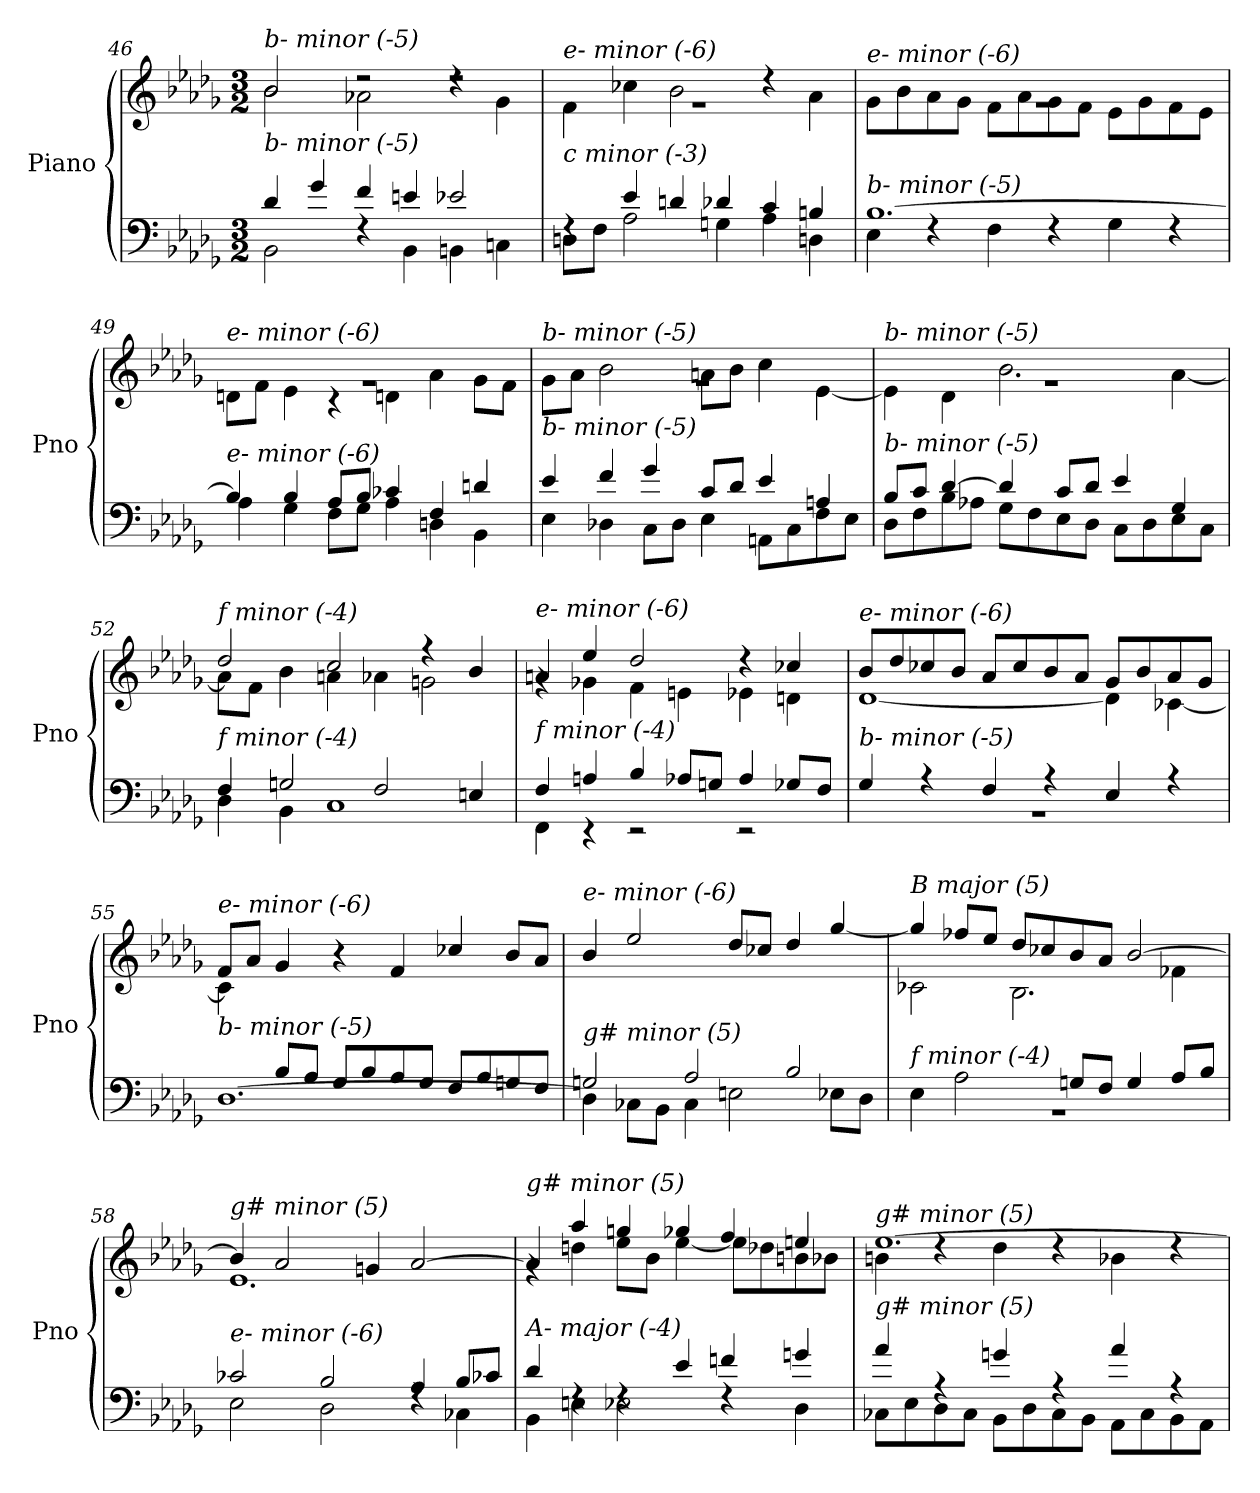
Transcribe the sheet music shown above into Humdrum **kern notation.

**kern	**kern
*part1	*part1
*staff2	*staff1
*I"Piano	*
*I'Pno	*
*clefF4	*clefG2
*k[b-e-a-d-g-]	*k[b-e-a-d-g-]
*M3/2	*M3/2
=46	=46
*^	*^
!	!	!LO:TX:i:t=b- minor (-5)	!
!LO:TX:i:t=b- minor (-5)	!	!	!
4d-/	2BB-\	2b-/	2b-\
4g-/	.	.	.
4f/	4rF	2r	2a-X\
4eni/	4BB-\	.	.
2e-/	4BBni\	2r	4rdd
.	4Cn\	.	4g-\
=47	=47	=47	=47
!	!	!LO:TX:i:t=e- minor (-6)	!
!LO:TX:i:t=c minor (-3)	!	!	!
4rF	8Dn\L	1.rg	4f\
.	8F\J	.	.
4e-/	2A-\	.	4cc-X\
4dn/	.	.	2b-\
4d-X/	4Gn\	.	.
4c/	4A-\	.	4rdd
4Bni/	4Dn\	.	4a-\
!!LO:LB:g=z	!!
=48	=48	=48	=48
!	!	!LO:TX:i:t=e- minor (-6)	!
!LO:TX:i:t=b- minor (-5)	!	!	!
[1.B-	4E-\	1.rg	8g-\L
.	.	.	8b-\
.	4rF	.	8a-\
.	.	.	8g-\J
.	4F\	.	8f\L
.	.	.	8a-\
.	4rF	.	8g-\
.	.	.	8f\J
.	4G-\	.	8e-\L
.	.	.	8g-\
.	4rF	.	8f\
.	.	.	8e-\J
=49	=49	=49	=49
!	!	!LO:TX:i:t=e- minor (-6)	!
!LO:TX:i:t=e- minor (-6)	!	!	!
4B-/]	4A-\	1.rg	8dn\L
.	.	.	8f\J
4B-/	4G-\	.	4e-\
8A-/L	8F\L	.	4r
8B-/J	8G-\J	.	.
4c-X/	4A-\	.	4dn\
4F/	4Dn\	.	4a-\
4dn/	4BB-\	.	8g-\L
.	.	.	8f\J
=50	=50	=50	=50
!	!	!LO:TX:i:t=b- minor (-5)	!
!LO:TX:i:t=b- minor (-5)	!	!	!
4e-/	4E-\	1.rg	8g-\L
.	.	.	8a-\J
4f/	4D-X\	.	2b-\
4g-/	8C\L	.	.
.	8D-\J	.	.
8c/L	4E-\	.	8an\L
8d-/J	.	.	8b-\J
4e-/	8AAn\L	.	4cc\
.	8C\	.	.
4An/	8F\	.	[4e-\
.	8E-\J	.	.
=51	=51	=51	=51
!	!	!LO:TX:i:t=b- minor (-5)	!
!LO:TX:i:t=b- minor (-5)	!	!	!
8B-/L	8D-\L	1.rg	4e-\]
8c/J	8F\	.	.
[4d-/	8B-\	.	4d-\
.	8A-X\J	.	.
4d-/]	8G-\L	.	2.b-\
.	8F\	.	.
8c/L	8E-\	.	.
8d-/J	8D-\J	.	.
4e-/	8C\L	.	.
.	8D-\	.	.
4G-/	8E-\	.	[4a-\
.	8C\J	.	.
!!LO:LB:g=z	!!
=52	=52	=52	=52
!	!	!LO:TX:i:t=f minor (-4)	!
!LO:TX:i:t=f minor (-4)	!	!	!
4F/	4D-\	2dd-/	8a-\L]
.	.	.	8f\J
2Gn/	4BB-\	.	4b-\
.	1C	2cc/	4an\
2F/	.	.	4a-X\
.	.	4r	2gn\
4En/	.	4b-/	.
=53	=53	=53	=53
!	!	!LO:TX:i:t=e- minor (-6)	!
!LO:TX:i:t=f minor (-4)	!	!	!
4F/	4FF\	4an/	4rg
4An/	4r	4ee-/	4g-X\
4B-/	2r	2dd-/	4f\
8A-X/L	.	.	4eni\
8Gn/J	.	.	.
4A-/	2r	4r	4e-\
8G-X/L	.	4cc-X/	4dni\
8F/J	.	.	.
=54	=54	=54	=54
!	!	!LO:TX:i:t=e- minor (-6)	!
!LO:TX:i:t=b- minor (-5)	!	!	!
4G-/	1.r	8b-/L	[1d-
.	.	8dd-/	.
4r	.	8cc-X/	.
.	.	8b-/J	.
4F/	.	8a-/L	.
.	.	8cc-/	.
4r	.	8b-/	.
.	.	8a-/J	.
4E-/	.	8g-/L	4d-\]
.	.	8b-/	.
4r	.	8a-/	[4c-X\
.	.	8g-/J	.
=55	=55	=55	=55
*	*^	*	*
!	!	!	!LO:TX:i:t=e- minor (-6)	!
!LO:TX:i:t=b- minor (-5)	!	!	!	!
4ryy	4ryy	[1.D-	8f/L	4c-\]
.	.	.	8a-/J	.
1ryy	8B-/L	.	4g-/	1ryy
.	8A-/J	.	.	.
.	8G-/L	.	4r	.
.	8B-/	.	.	.
.	8A-/	.	4f/	.
.	8G-/J	.	.	.
.	8F/L	.	4cc-X/	.
.	8A-/	.	.	.
4ryy	8Gn/	.	8b-/L	4ryy
.	8F/J	.	8a-/J	.
*	*v	*v	*	*
*	*	*v	*v
!!LO:LB:g=z
=56	=56	=56
!	!	!LO:TX:i:t=e- minor (-6)
!LO:TX:i:t=g# minor (5)	!	!
2Gn/	4D-\]	4b-/
.	8C-X\L	2ee-/
.	8BB-\J	.
2A-/	4C-\	.
.	2Eni\	8dd-/L
.	.	8cc-X/J
2B-/	.	4dd-/
.	8E-\L	[4gg-/
.	8D-\J	.
=57	=57	=57
*	*	*^
!	!	!LO:TX:i:t=B major (5)	!
!LO:TX:i:t=f minor (-4)	!	!	!
4E-\	1.r	4gg-/]	2c-X\
2A-\	.	8ff-X/L	.
.	.	8ee-/J	.
.	.	8dd-/L	2.B-\
.	.	8cc-X/	.
8Gn/L	.	8b-/	.
8F/J	.	8a-/J	.
4G/	.	[2b-/	.
8A-/L	.	.	4f-X\
8B-/J	.	.	.
=58	=58	=58	=58
!	!	!LO:TX:i:t=g# minor (5)	!
!LO:TX:i:t=e- minor (-6)	!	!	!
2c-X/	2E-\	4b-/]	1.e-
.	.	2a-/	.
2B-/	2D-\	.	.
.	.	4gn/	.
4A-/	4rF	[2a-/	.
8B-/L	4C-X\	.	.
8c-X/J	.	.	.
=59	=59	=59	=59
!	!	!LO:TX:i:t=g# minor (5)	!
!LO:TX:i:t=A- major (-4)	!	!	!
4d-/	4BB-\	4a-/]	4rg
4rF	4Eni\	4aa-/	4ddn\
4rF	2E-\	4ggn/	8ee-\L
.	.	.	8b-\J
4e-/	.	4gg-X/	[4ee-\
4fn/	4rF	4ff/	8ee-\L]
.	.	.	8dd-X\
4gn/	4D-\	4eeni/	8bni\
.	.	.	8b-\J
!!LO:LB:g=z	!!
=60	=60	=60	=60
!	!	!LO:TX:i:t=g# minor (5)	!
!LO:TX:i:t=g# minor (5)	!	!	!
4a-/	8C-X\L	[1.ee-	4bni\
.	8E-\	.	.
4rA	8D-\	.	4rdd
.	8C-\J	.	.
4gn/	8BB-\L	.	4dd-\
.	8D-\	.	.
4rA	8C-\	.	4rdd
.	8BB-\J	.	.
4a-/	8AA-\L	.	4b-i\
.	8C-\	.	.
4rA	8BB-\	.	4rdd
.	8AA-\J	.	.
*v	*v	*	*
*	*v	*v
=	=
*-	*-
